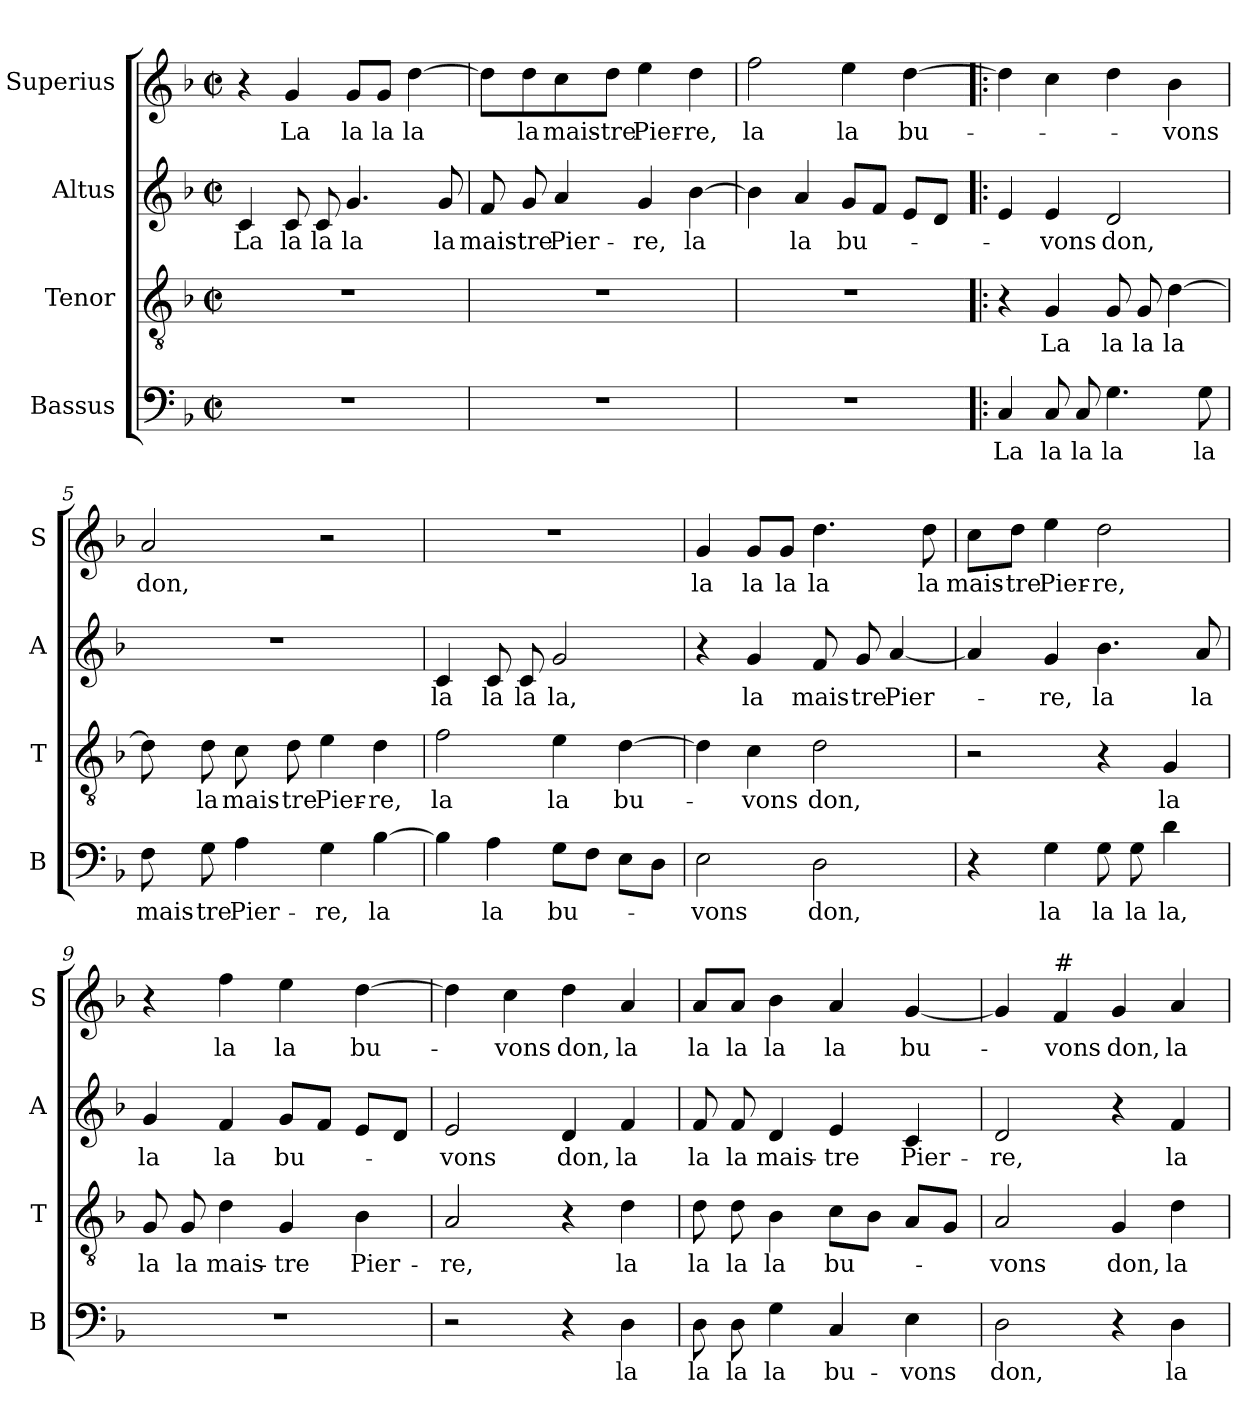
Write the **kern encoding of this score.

**kern	**text	**kern	**text	**kern	**text	**kern	**text
*part4	*part4	*part3	*part3	*part2	*part2	*part1	*part1
*staff4	*staff4	*staff3	*staff3	*staff2	*staff2	*staff1	*staff1
*I"Bassus	*	*I"Tenor	*	*I"Altus	*	*I"Superius	*
*I'B	*	*I'T	*	*I'A	*	*I'S	*
*clefF4	*	*clefGv2	*	*clefG2	*	*clefG2	*
*k[b-]	*	*k[b-]	*	*k[b-]	*	*k[b-]	*
*F:	*	*F:	*	*F:	*	*F:	*
*M2/2	*	*M2/2	*	*M2/2	*	*M2/2	*
*met(c|)	*	*met(c|)	*	*met(c|)	*	*met(c|)	*
=1	=1	=1	=1	=1	=1	=1	=1
1r	.	1r	.	4c/	La	4r	.
.	.	.	.	8c/	la	4g/	La
.	.	.	.	8c/	la	.	.
.	.	.	.	4.g/	la	8g/L	la
.	.	.	.	.	.	8g/J	la
.	.	.	.	.	.	[4dd\	la
.	.	.	.	8g/	la	.	.
=2	=2	=2	=2	=2	=2	=2	=2
1r	.	1r	.	8f/	mais-	8dd\L]	.
.	.	.	.	8g/	-tre	8dd\	la
.	.	.	.	4a/	Pier-	8cc\	mais-
.	.	.	.	.	.	8dd\J	-tre
.	.	.	.	4g/	-re,	4ee\	Pier-
.	.	.	.	[4b-\	la	4dd\	-re,
=3	=3	=3	=3	=3	=3	=3	=3
1r	.	1r	.	4b-\]	.	2ff\	la
.	.	.	.	4a/	la	.	.
.	.	.	.	8g/L	bu-	4ee\	la
.	.	.	.	8f/J	.	.	.
.	.	.	.	8e/L	.	[4dd\	bu-
.	.	.	.	8d/J	.	.	.
=4!|:	=4!|:	=4!|:	=4!|:	=4!|:	=4!|:	=4!|:	=4!|:
4C/	La	4r	.	4e/	.	4dd\]	.
8C/	la	4G/	La	4e/	-vons	4cc\	.
8C/	la	.	.	.	.	.	.
4.G\	la	8G/	la	2d/	don,	4dd\	.
.	.	8G/	la	.	.	.	.
.	.	[4d\	la	.	.	4b-\	-vons
8G\	la	.	.	.	.	.	.
!!LO:LB:g=z
=5	=5	=5	=5	=5	=5	=5	=5
8F\	mais-	8d\]	.	1r	.	2a/	don,
8G\	-tre	8d\	la	.	.	.	.
4A\	Pier-	8c\	mais-	.	.	.	.
.	.	8d\	-tre	.	.	.	.
4G\	-re,	4e\	Pier-	.	.	2r	.
[4B-\	la	4d\	-re,	.	.	.	.
=6	=6	=6	=6	=6	=6	=6	=6
4B-\]	.	2f\	la	4c/	la	1r	.
4A\	la	.	.	8c/	la	.	.
.	.	.	.	8c/	la	.	.
8G\L	bu-	4e\	la	2g/	la,	.	.
8F\J	.	.	.	.	.	.	.
8E\L	.	[4d\	bu-	.	.	.	.
8D\J	.	.	.	.	.	.	.
=7	=7	=7	=7	=7	=7	=7	=7
2E\	-vons	4d\]	.	4r	.	4g/	la
.	.	4c\	-vons	4g/	la	8g/L	la
.	.	.	.	.	.	8g/J	la
2D\	don,	2d\	don,	8f/	mais-	4.dd\	la
.	.	.	.	8g/	-tre	.	.
.	.	.	.	[4a/	Pier-	.	.
.	.	.	.	.	.	8dd\	la
=8	=8	=8	=8	=8	=8	=8	=8
4r	.	2r	.	4a/]	.	8cc\L	mais-
.	.	.	.	.	.	8dd\J	-tre
4G\	la	.	.	4g/	-re,	4ee\	Pier-
8G\	la	4r	.	4.b-\	la	2dd\	-re,
8G\	la	.	.	.	.	.	.
4d\	la,	4G/	la	.	.	.	.
.	.	.	.	8a/	la	.	.
!!LO:LB:g=z
=9	=9	=9	=9	=9	=9	=9	=9
1r	.	8G/	la	4g/	la	4r	.
.	.	8G/	la	.	.	.	.
.	.	4d\	mais-	4f/	la	4ff\	la
.	.	4G/	-tre	8g/L	bu-	4ee\	la
.	.	.	.	8f/J	.	.	.
.	.	4B-\	Pier-	8e/L	.	[4dd\	bu-
.	.	.	.	8d/J	.	.	.
=10	=10	=10	=10	=10	=10	=10	=10
2r	.	2A/	-re,	2e/	-vons	4dd\]	.
.	.	.	.	.	.	4cc\	-vons
4r	.	4r	.	4d/	don,	4dd\	don,
4D\	la	4d\	la	4f/	la	4a/	la
=11	=11	=11	=11	=11	=11	=11	=11
8D\	la	8d\	la	8f/	la	8a/L	la
8D\	la	8d\	la	8f/	la	8a/J	la
4G\	la	4B-\	la	4d/	mais-	4b-\	la
4C/	bu-	8c\L	bu-	4e/	-tre	4a/	la
.	.	8B-\J	.	.	.	.	.
4E\	-vons	8A/L	.	4c/	Pier-	[4g/	bu-
.	.	8G/J	.	.	.	.	.
=12	=12	=12	=12	=12	=12	=12	=12
2D\	don,	2A/	-vons	2d/	-re,	4g/]	.
!	!	!	!	!	!	!LO:TX:a:t=#	!
.	.	.	.	.	.	4f/	-vons
4r	.	4G/	don,	4r	.	4g/	don,
4D\	la	4d\	la	4f/	la	4a/	la
=	=	=	=	=	=	=	=
*-	*-	*-	*-	*-	*-	*-	*-
